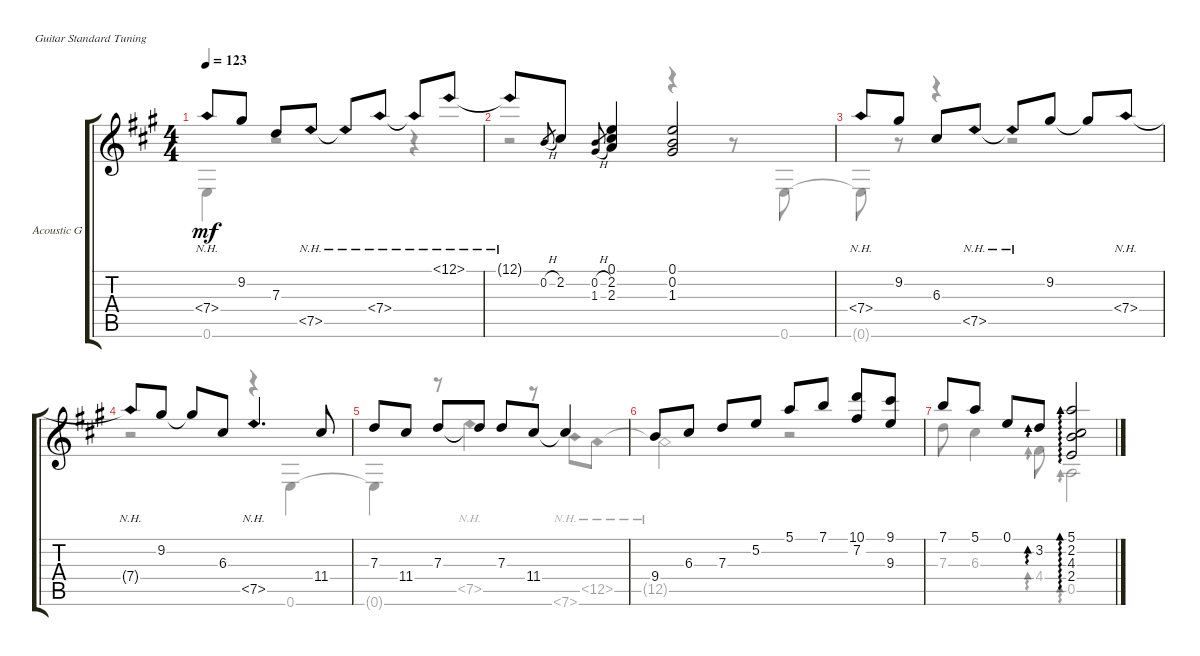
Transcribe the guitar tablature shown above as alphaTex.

\bracketExtendMode groupsimilarinstruments
\firstSystemTrackNameOrientation horizontal
\otherSystemsTrackNameOrientation horizontal
\track ("Acoustic Guitar (nylon)" "Acoustic G") {instrument acousticguitarnylon}
\staff {score tabs}
\tuning (E4 B3 G3 D3 A2 E2)
\voice
\ts (4 4)
\tempo 123
\clef g2
\ks a
7.4{nh}.8{dy mf} 9.2.8 7.3.8 7.5{nh}.8 7.5{nh t}.8 7.4{nh}.8 7.4{nh t}.8 12.1{nh}.8 |
12.1{nh t}.8 0.2{h}.8{gr} 2.2.8 (0.2{h} 1.3{h}).8{gr} (0.1 2.2 2.3).4 (0.1 0.2 1.3).2 |
7.4{nh}.8 9.2.8 6.3.8 7.5{nh}.8 7.5{nh t}.8 9.2.8 9.2{t}.8 7.4{nh}.8 |
7.4{nh t}.8 9.2.8 9.2{t}.8 6.3.8 7.5{nh}.4{d} 11.4.8 |
7.3.8 11.4.8 7.3.8 7.3{t}.8 7.3.8 11.4.8 11.4{t}.4 |
9.4.8 6.3.8 7.3.8 5.2.8 5.1.8 7.1.8 (10.1 7.2).8 (9.1 9.3).8 |
7.1.8 5.1.8 0.1.8 3.2.8{ad 0} (5.1 2.2 4.3 2.4).2{ad 0}
\voice
\clef g2
\ottava regular
\simile none
\ks a
0.6{t}.4{dy mf} r.2 r.4 |
r.2 r.4 r.8 0.6.8 |
0.6{t}.8 r.8 r.4 r.2 |
r.2 r.4 0.6.4 |
0.6{t}.4 r.8 7.5{nh}.4 r.8 7.6{nh}.8 12.5{nh}.8 |
12.5{nh t}.2 r.2 |
7.3.8 6.3.4 4.4.8{ad 0} 0.5.2{ad 0}
